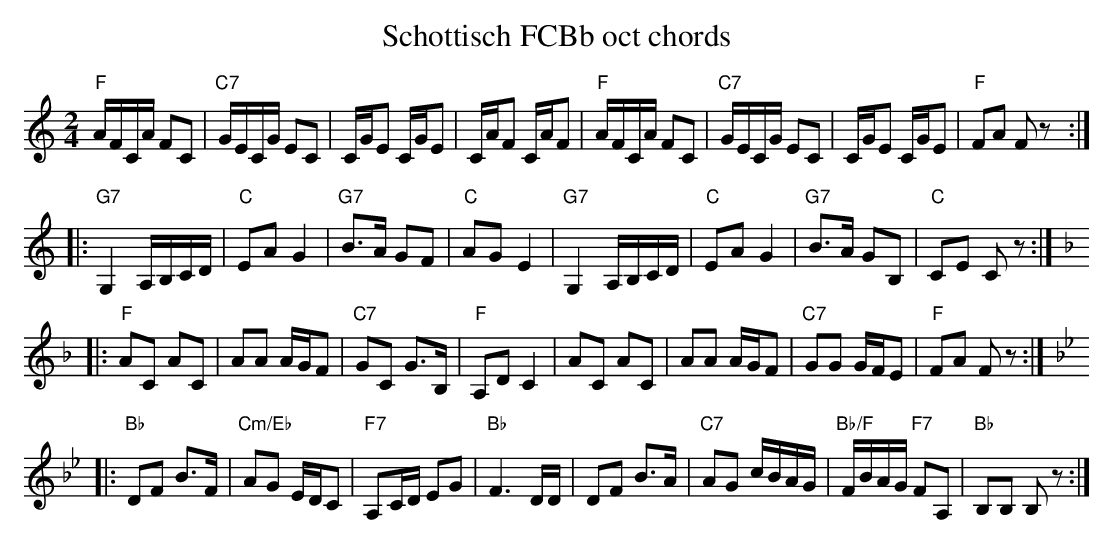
X:1
T:Schottisch FCBb oct chords
M:2/4
L:1/16
K:Cmaj%%MIDI gchordon
"F"AFCA F2C2 | "C7"GECG E2C2 | CGE2 CGE2 | CAF2 CAF2 | "F"AFCA F2C2 | "C7"GECG E2C2 | CGE2 CGE2 | "F"F2A2 F2 z2 :|
|: "G7"G,4 A,B,CD | [L:1/8] "C"EA G2 | "G7"B>A GF | "C"AG E2 | "G7"G,2 A,/2B,/2C/2D/2 | "C"EA G2 | "G7"B>A GB, | "C"CE C z :|
K:Fmaj
|: "F"AC AC | AA A/2G/2F | "C7"GC G>B, | "F"A,D C2 | AC AC | AA A/2G/2F | "C7"GG G/2F/2E | "F"FA F z :|
K:Bbmaj
|: "Bb"DF B>F | "Cm/Eb"AG E/2D/2C | "F7"A,C/2D/2 EG | "Bb"F3 D/2D/2 | DF B>A | "C7"AG [L:1/16] cBAG | "Bb/F"FBAG "F7"F2A,2 | "Bb"B,2B,2 B,2 z2 :|
